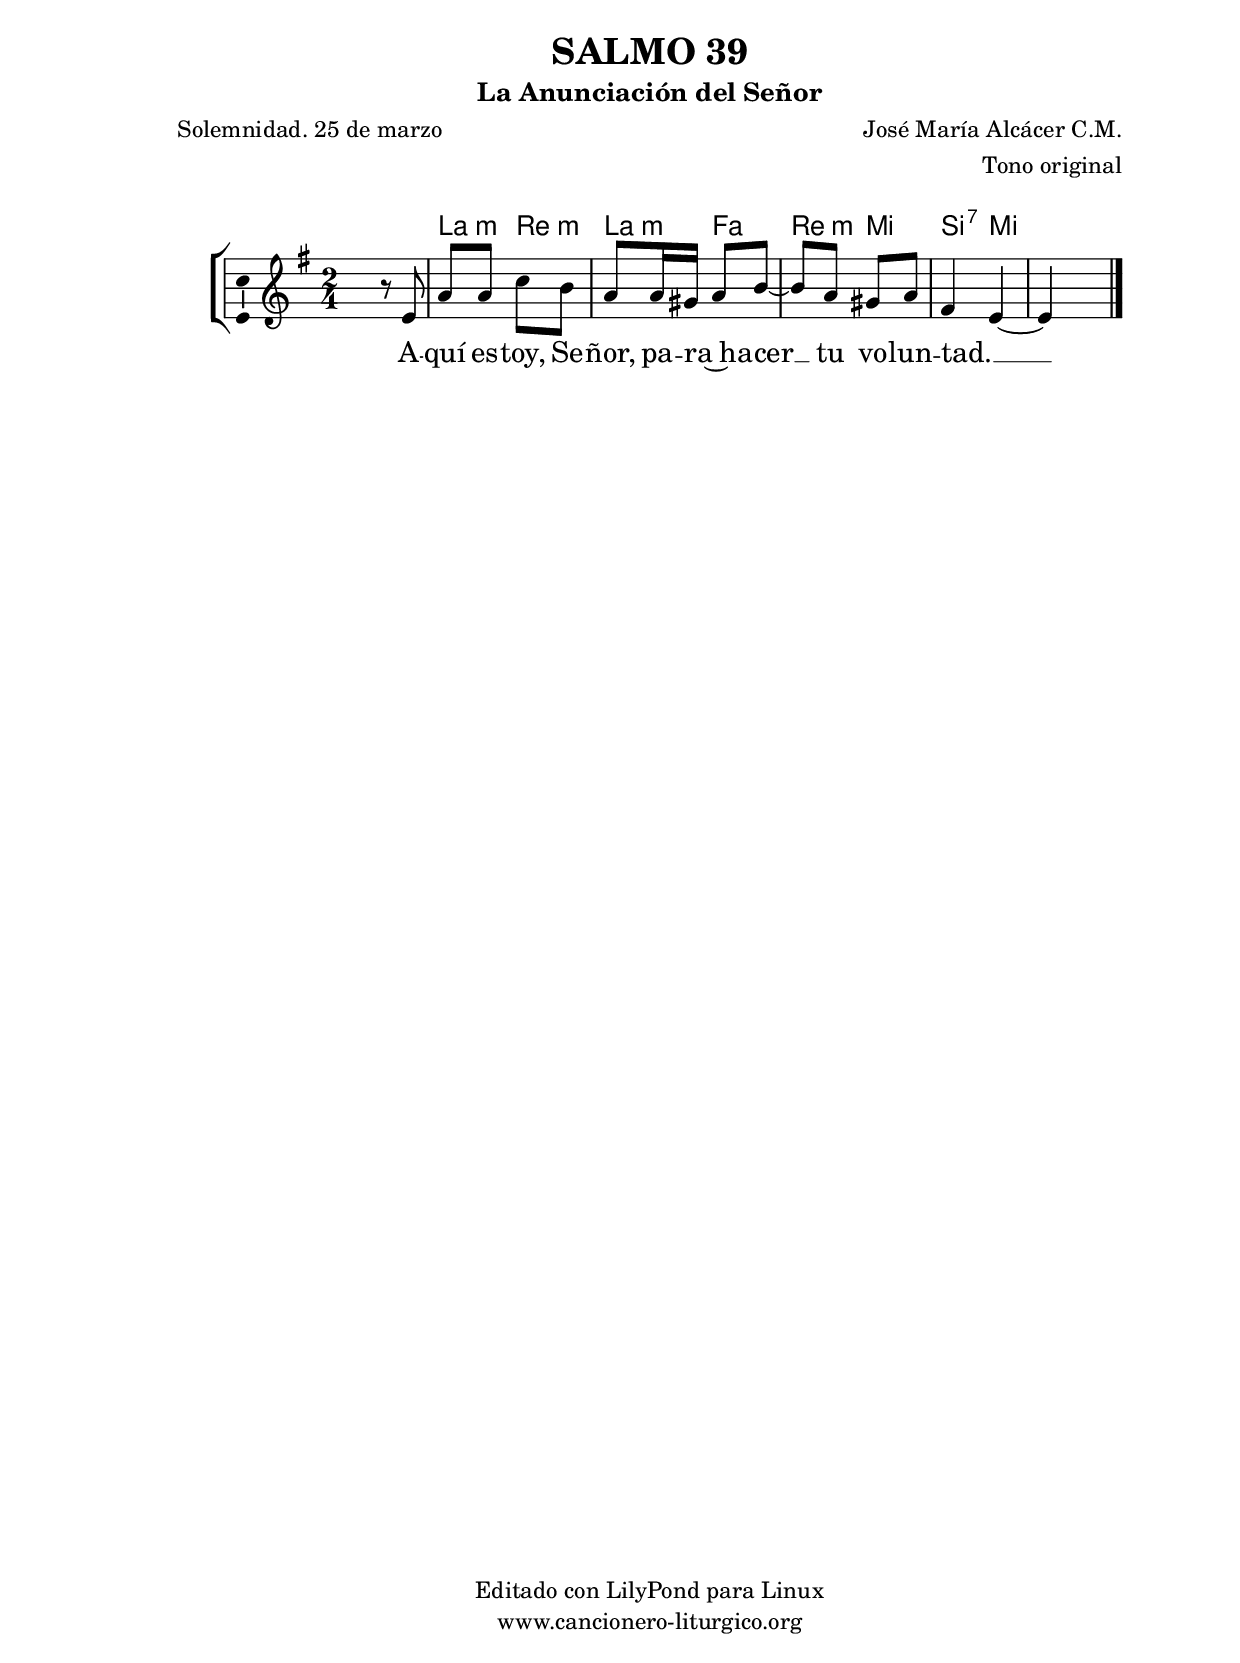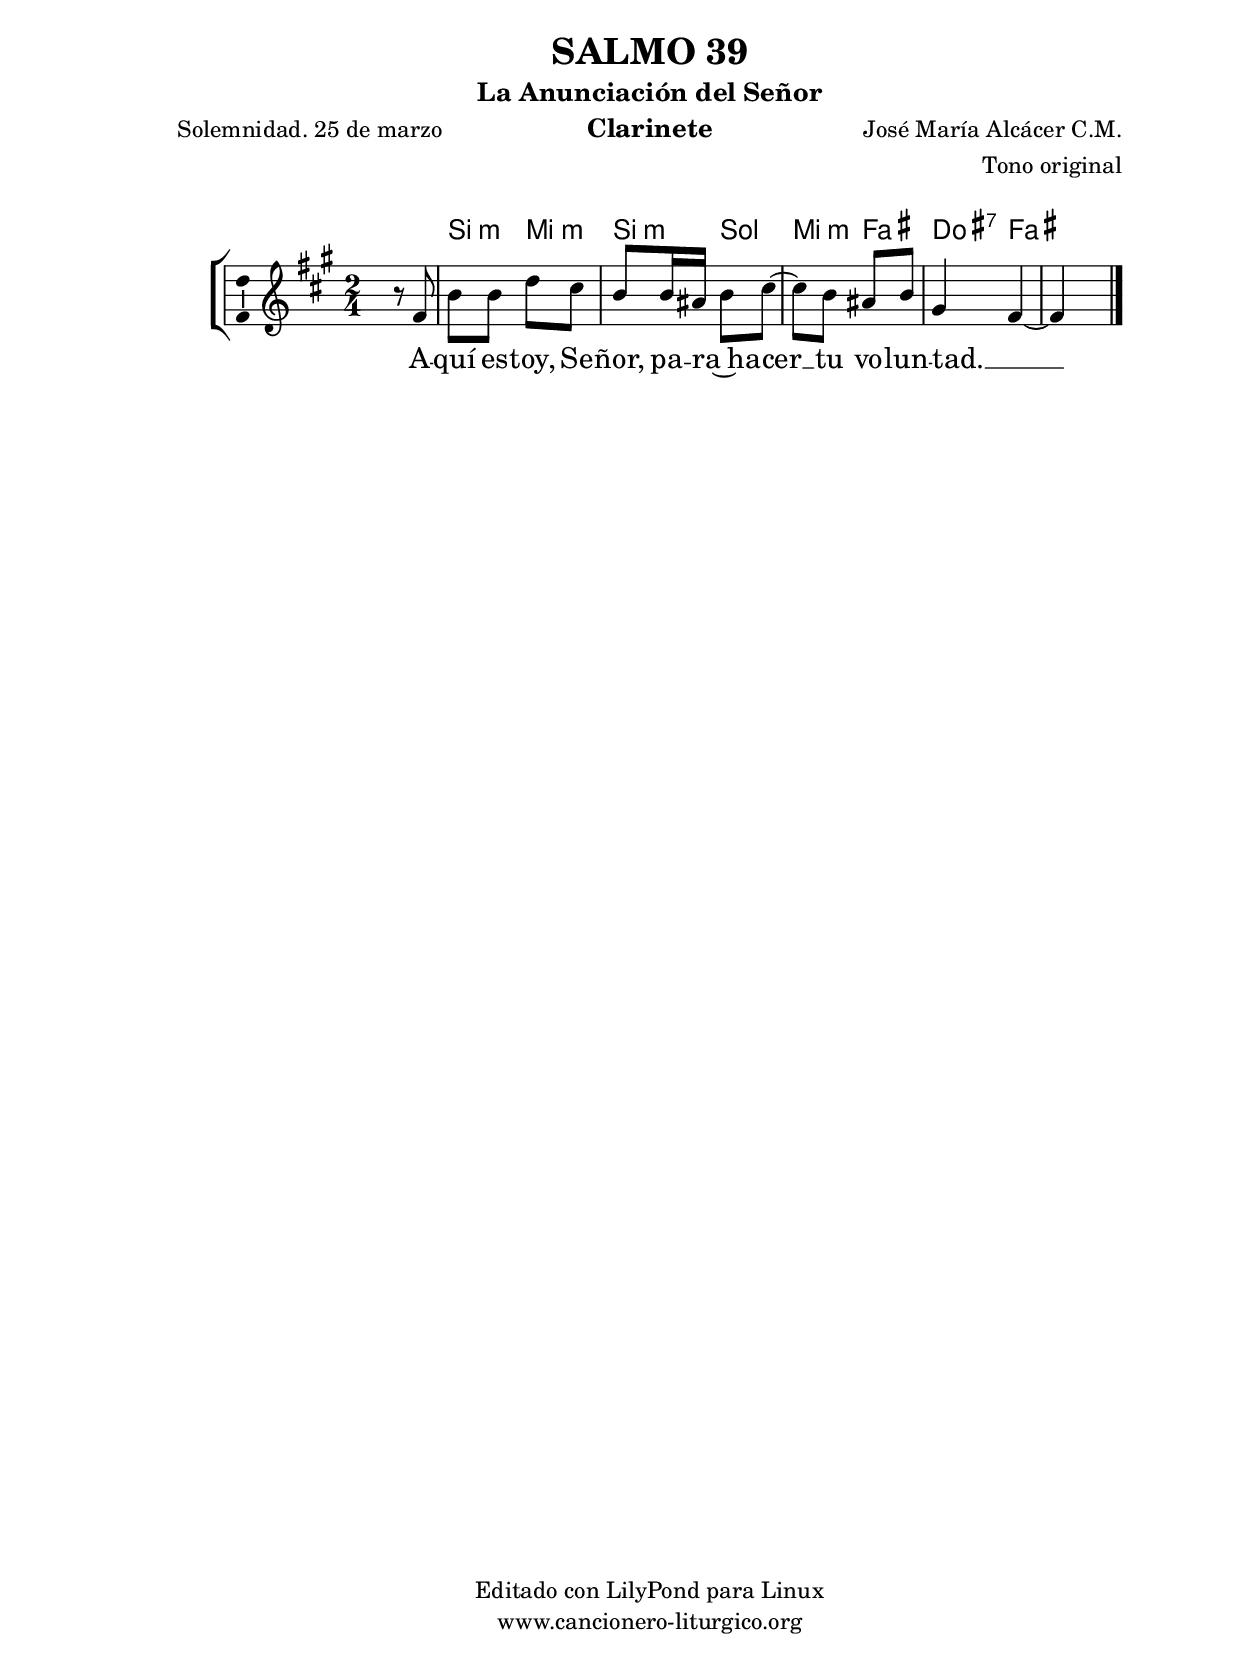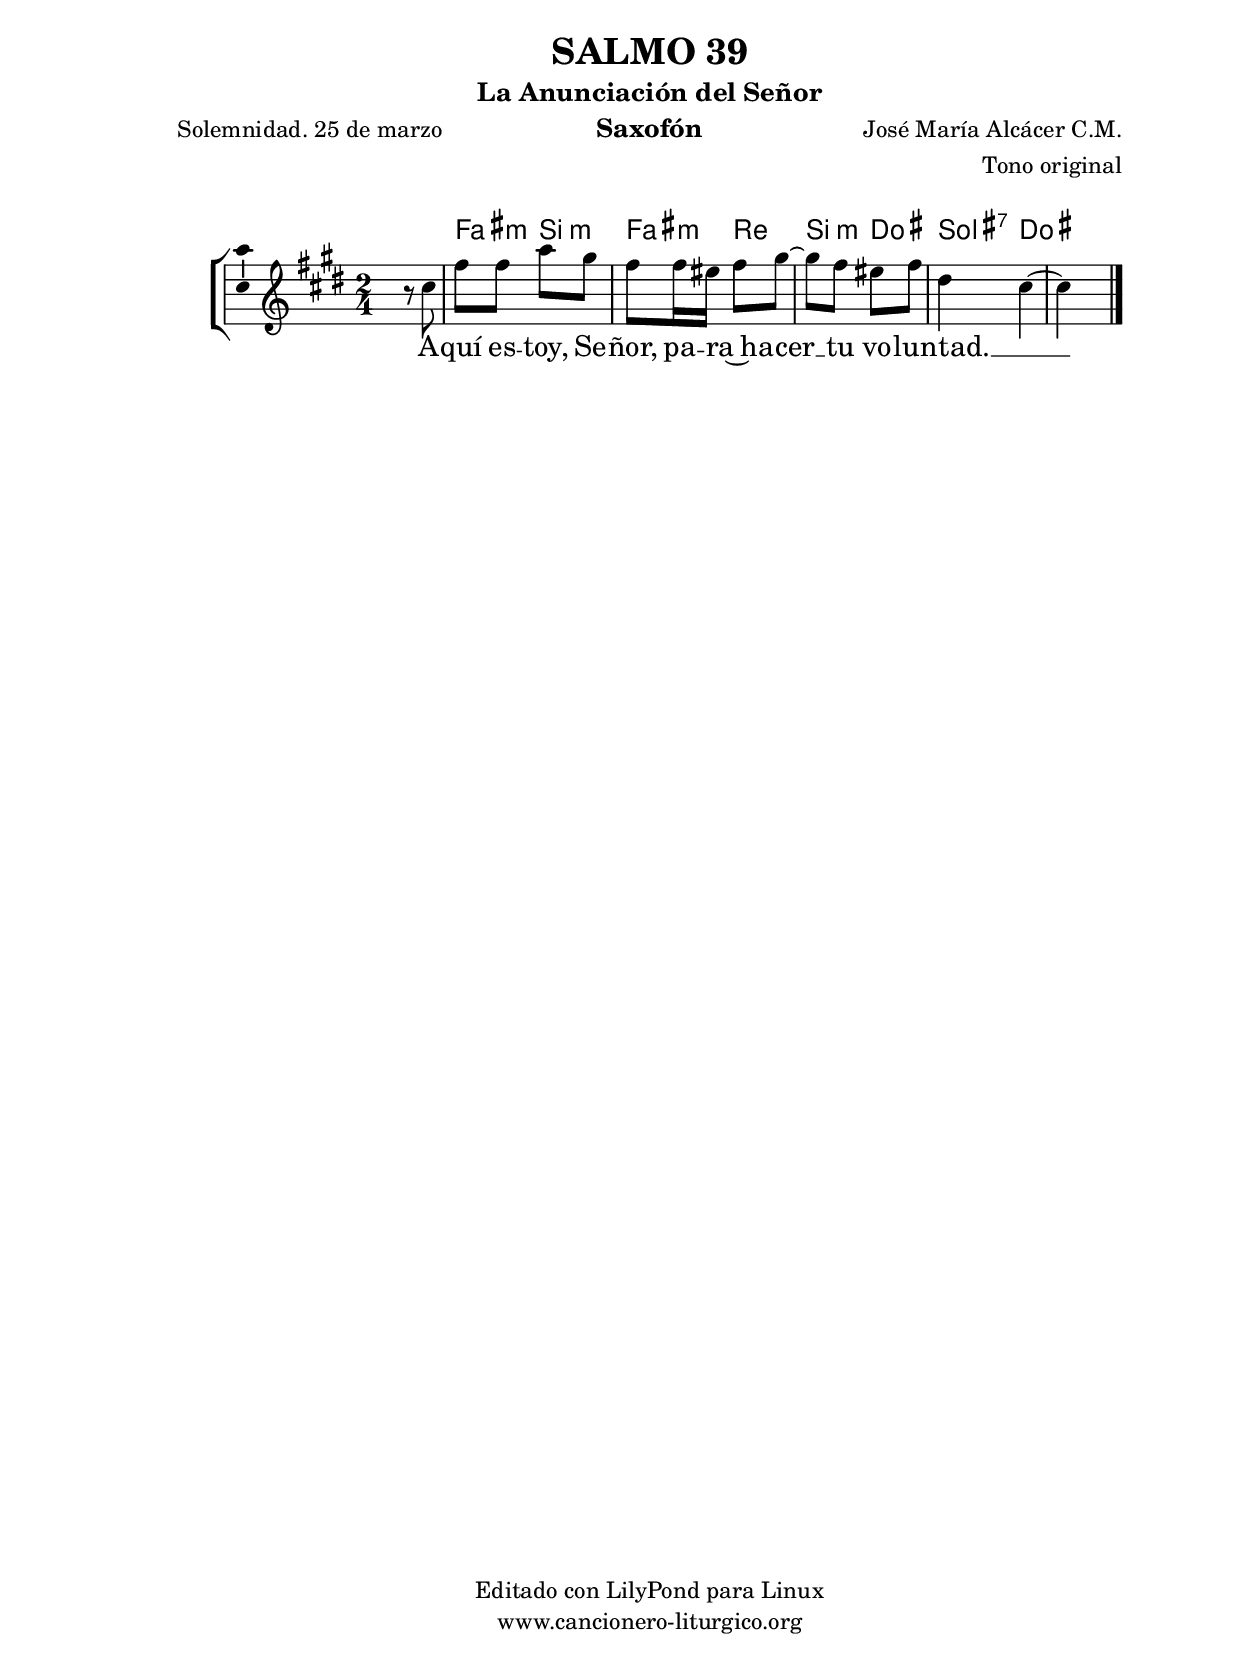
%
%para convertir .midi en .wav:
%timidity filename.midi -Ow -o finename.wav
%
%
%Para convertir de .wav a .mp3:
%lame -h -m j filename.wav
%
%
%para escuchar el midi:
%timidity nombrefichero.midi
%


%versión de lilypond para la que se ha escrito esta partitura:
\version "2.16.0"

	%Tamaño papel
	#(set-default-paper-size "a4")
	%Tamaño partitura
	#(set-global-staff-size 20)
	%No responde al pulsar sobre una nota
	#(ly:set-option 'point-and-click #f)

%parámetros del encabezamiento:
\header {
	title = "SALMO 39"
	subtitle = "La Anunciación del Señor"
	composer = "José María Alcácer C.M."
	poet = "Solemnidad. 25 de marzo"
	meter = ""
%	arranger = "Tono original: Mi"
	arranger = "Tono original"
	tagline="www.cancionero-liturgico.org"
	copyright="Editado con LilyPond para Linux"
	tiempo = ""
	usos = "Salmo"
	letra = "Aquí estoy, Señor, para hacer tu voluntad."
	}

%parámetros asociados al papel:
\paper  {
	oddHeaderMarkup = \markup {\fill-line { \on-the-fly #not-first-page \fromproperty #'header:title \on-the-fly #not-first-page \fromproperty #'header:composer }}
	evenHeaderMarkup = \markup {\fill-line { \fromproperty #'header:composer \fromproperty #'header:title }}
	#(set-paper-size "a4")
	print-page-number = ##f
	first-page-number = 1
	print-first-page-number = ##f
%	head-separation = 3.0 \cm
	top-margin = 2.0 \cm
	bottom-margin = 0.5\cm
%%%	bottom-margin = -1.0\cm
	left-margin = 3.0 \cm
	line-width = 16.0 \cm 
	indent = 8\mm
	interscoreline = 2.\mm
	between-system-space = 15\mm
%	para que las partituras no llenen la hoja:
	ragged-bottom = ##t
%	idem para la última hoja:
	ragged-last-bottom = ##f
%	para que las partituras llenen el ancho del papel:
	ragged-last = ##f
	after-title-space = 2.5 \cm
%page-count=1
%system-count=8

	%Flexible Vertical Spacing
%	markup-markup-spacing =
%	#'((basic-distance . 15) (minimum-distance . 15) (padding . 3))
	markup-system-spacing =
	#'((basic-distance . 15) (minimum-distance . 15) (padding . 3))
	system-system-spacing =
	#'((basic-distance . 15) (minimum-distance . 15) (padding . 3))
	score-system-spacing =
	#'((basic-distance . 15) (minimum-distance . 15) (padding . 5))
%	top-system-spacing = % header
%	#'((basic-distance . 8) (minimum-distance . 0) (padding . 3))
%	top-markup-spacing =
%	#'((basic-distance . 20) (minimum-distance . 20) (padding . 3))
	last-bottom-spacing = % footer
	#'((basic-distance . 5) (minimum-distance . 5) (padding . 3))
%	score-markup-spacing =
%	#'((basic-distance . 16) (minimum-distance . 13) (padding . 3))

	}


%parámetros que afectan a toda la partitura:
global =  {
	%clave de sol (G):
	\clef G
	%armadura:
%	\transpose e g
	\key e \minor
	\tempo 4=58
	\set Score.tempoHideNote = ##t
	}


acordes = {
	\italianChords
	\chordmode {
%	\transpose e g
{

s2
a4:m d:m a:m f d:m e b:7 e s s

	}
	}
}

melodia = 
%	\transpose e g
{
	\relative c'{

\time 2/4

s4 r8 e8
a8 a c b
a8 a16 gis a8 b~
b8 a gis a
fis4 e~
e4 s4

	\bar "|."
	}
	}


texto = \lyricmode {
A -- quí es -- toy, Se -- ñor, pa -- ra~ha _ -- cer __ tu vo -- lun -- tad. __ _
	}


acordesStaff = \context ChordNames = acordesStaff <<
	\set chordChanges = ##t
	\acordes
	>>


vozStaff = \context Voice = vozStaff
\with {\consists "Ambitus_engraver"}
<<
%	\set Staff.instrumentName = ""
%	\set Staff.shortInstrumentName = ""
%	\set Staff.midiInstrument = #"clarinet"
%	\set Staff.midiInstrument = #"cello"
%	\set Staff.midiInstrument = #"flute"
	\set Staff.midiInstrument = #"electric guitar (jazz)"
%	\set Staff.midiInstrument = #"english horn"
%	\set Staff.midiInstrument = #"violin"
%	\set Staff.midiInstrument = #"glockenspiel"
	\set Staff.midiMinimumVolume = #0.7
	\set Staff.midiMaximumVolume = #0.9
	\global
	\melodia
	>>


textoStaff = \context Lyrics = textoStaff <<
	\lyricsto vozStaff \texto
	>>

\book {
	\score {
		\context ChoirStaff {
			\override StaffGroup.SystemStartBracket #'collapse-height = #1
			\override Score.SystemStartBar #'collapse-height = #1
			<<
			\acordesStaff
			\vozStaff
			\textoStaff
			>>
			}
		\layout {
	    		\context {
				\Lyrics
				\override LyricText #'font-size = #2
				}
	   		 \context {
				\Score
				%fontSize = #3
				\override StaffSymbol #'staff-space = #(magstep +3)
				%\override Beam #'thickness = #0.55
				%\override SpacingSpanner #'spacing-increment = #1.0
				%\override Slur #'height-limit = #1.5
				}
			}
		}
	\score {
		\unfoldRepeats
		\context ChoirStaff {
			<<
			\acordesStaff
			\vozStaff
			>>
			}
		\midi {
	  		\context {
	  			\Score
				tempoWholesPerMinute = #(ly:make-moment 70 4)
				}
			}
		}
	}

%Partitura para clarinete
#(define output-suffix "C")
\book {
	\header{
		instrument = "Clarinete"
		}
	\score {
		\context ChoirStaff {
			\override StaffGroup.SystemStartBracket #'collapse-height = #1
			\override Score.SystemStartBar #'collapse-height = #1
\transpose c d
			<<
			\acordesStaff
			\vozStaff
			\textoStaff
			>>
			}
		\layout {
	    		\context {
				\Lyrics
				\override LyricText #'font-size = #2
				}
	   		 \context {
				\Score
				%fontSize = #3
				\override StaffSymbol #'staff-space = #(magstep +3)
				%\override Beam #'thickness = #0.55
				%\override SpacingSpanner #'spacing-increment = #1.0
				%\override Slur #'height-limit = #1.5
				}
			}
		}
	}

%Partitura para saxofón
#(define output-suffix "S")
\book {
	\header{
		instrument = "Saxofón"
		}
	\score {
		\context ChoirStaff {
			\override StaffGroup.SystemStartBracket #'collapse-height = #1
			\override Score.SystemStartBar #'collapse-height = #1
\transpose c a
			<<
			\acordesStaff
			\vozStaff
			\textoStaff
			>>
			}
		\layout {
	    		\context {
				\Lyrics
				\override LyricText #'font-size = #2
				}
	   		 \context {
				\Score
				%fontSize = #3
				\override StaffSymbol #'staff-space = #(magstep +3)
				%\override Beam #'thickness = #0.55
				%\override SpacingSpanner #'spacing-increment = #1.0
				%\override Slur #'height-limit = #1.5
				}
			}
		}
	}

